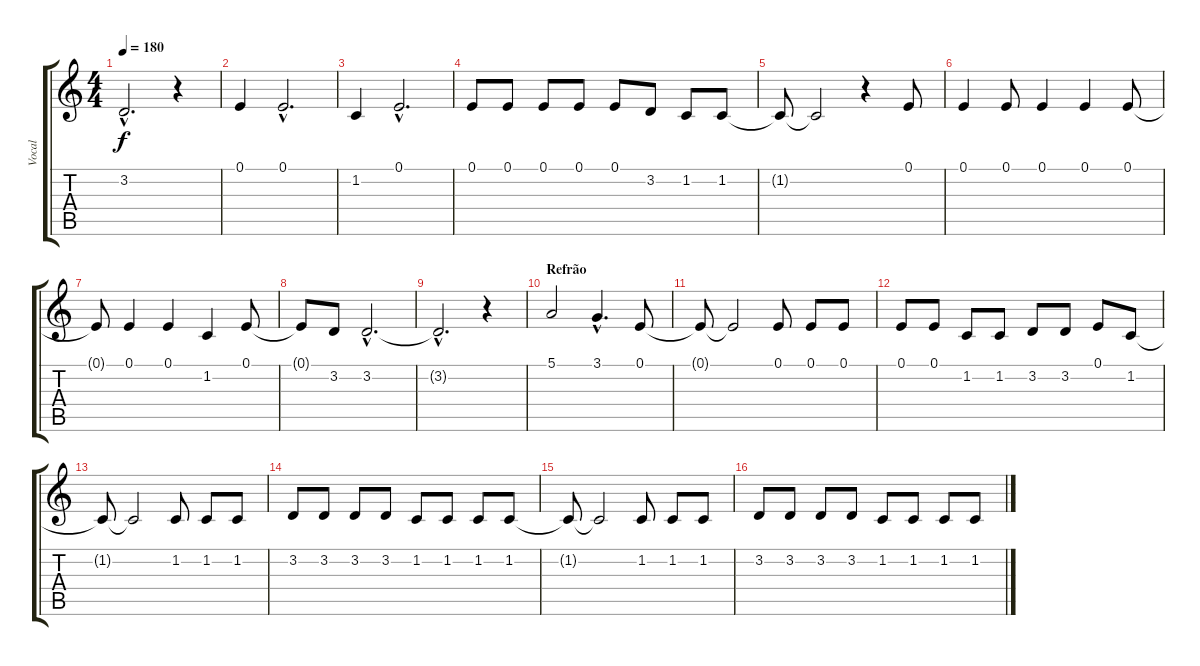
\track ("Vocal" "Vocal") {instrument violin}
\staff {score tabs}
\tuning (E4 B3 G3 D3 A2 E2) {hide}
\ts (4 4)
\tempo 180
\clef g2
\ks c
3.2{hac t}.2{d dy f} r.4 |
0.1.4 0.1{hac}.2{d} |
1.2.4 0.1{hac}.2{d} |
0.1.8 0.1.8 0.1.8 0.1.8 0.1.8 3.2.8 1.2.8 1.2.8 |
1.2{t}.8 1.2{t}.2 r.4 0.1.8 |
0.1.4 0.1.8 0.1.4 0.1.4 0.1.8 |
0.1{t}.8 0.1.4 0.1.4 1.2.4 0.1.8 |
0.1{t}.8 3.2.8 3.2{hac}.2{d} |
3.2{hac t}.2{d} r.4 |
\section ("" "Refrão")
5.1.2 3.1{hac}.4{d} 0.1.8 |
0.1{t}.8 0.1{t}.2 0.1.8 0.1.8 0.1.8 |
0.1.8 0.1.8 1.2.8 1.2.8 3.2.8 3.2.8 0.1.8 1.2.8 |
1.2{t}.8 1.2{t}.2 1.2.8 1.2.8 1.2.8 |
3.2.8 3.2.8 3.2.8 3.2.8 1.2.8 1.2.8 1.2.8 1.2.8 |
1.2{t}.8 1.2{t}.2 1.2.8 1.2.8 1.2.8 |
3.2.8 3.2.8 3.2.8 3.2.8 1.2.8 1.2.8 1.2.8 1.2.8
